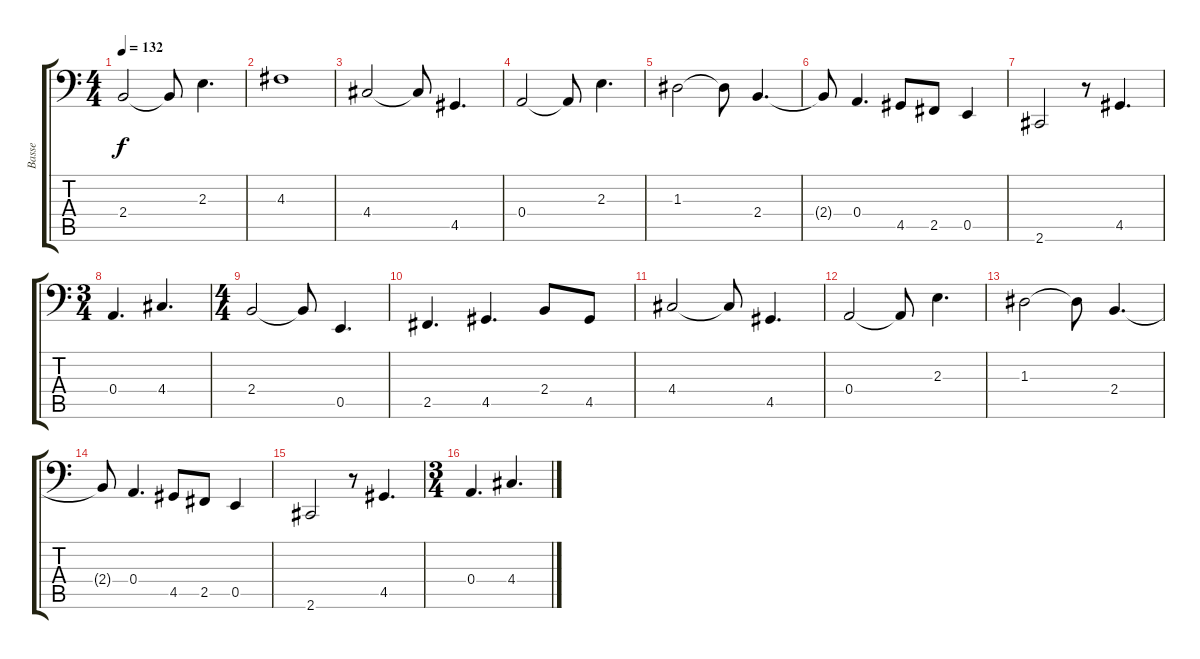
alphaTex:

\track ("Basse" "Basse") {instrument electricbassfinger}
\staff {score tabs}
\tuning (C3 G2 D2 A1 E1 B0) {hide}
\ts (4 4)
\tempo 132
\clef f4
\ks c
2.4.2{dy f} 2.4{t}.8 2.3.4{d} |
4.3.1 |
4.4.2 4.4{t}.8 4.5.4{d} |
0.4.2 0.4{t}.8 2.3.4{d} |
1.3.2 1.3{t}.8 2.4.4{d} |
2.4{t}.8 0.4.4{d} 4.5.8 2.5.8 0.5.4 |
2.6.2 r.8 4.5.4{d} |
\ts (3 4)
0.4.4{d} 4.4.4{d} |
\ts (4 4)
2.4.2 2.4{t}.8 0.5.4{d} |
2.5.4{d} 4.5.4{d} 2.4.8 4.5.8 |
4.4.2 4.4{t}.8 4.5.4{d} |
0.4.2 0.4{t}.8 2.3.4{d} |
1.3.2 1.3{t}.8 2.4.4{d} |
2.4{t}.8 0.4.4{d} 4.5.8 2.5.8 0.5.4 |
2.6.2 r.8 4.5.4{d} |
\ts (3 4)
0.4.4{d} 4.4.4{d}
